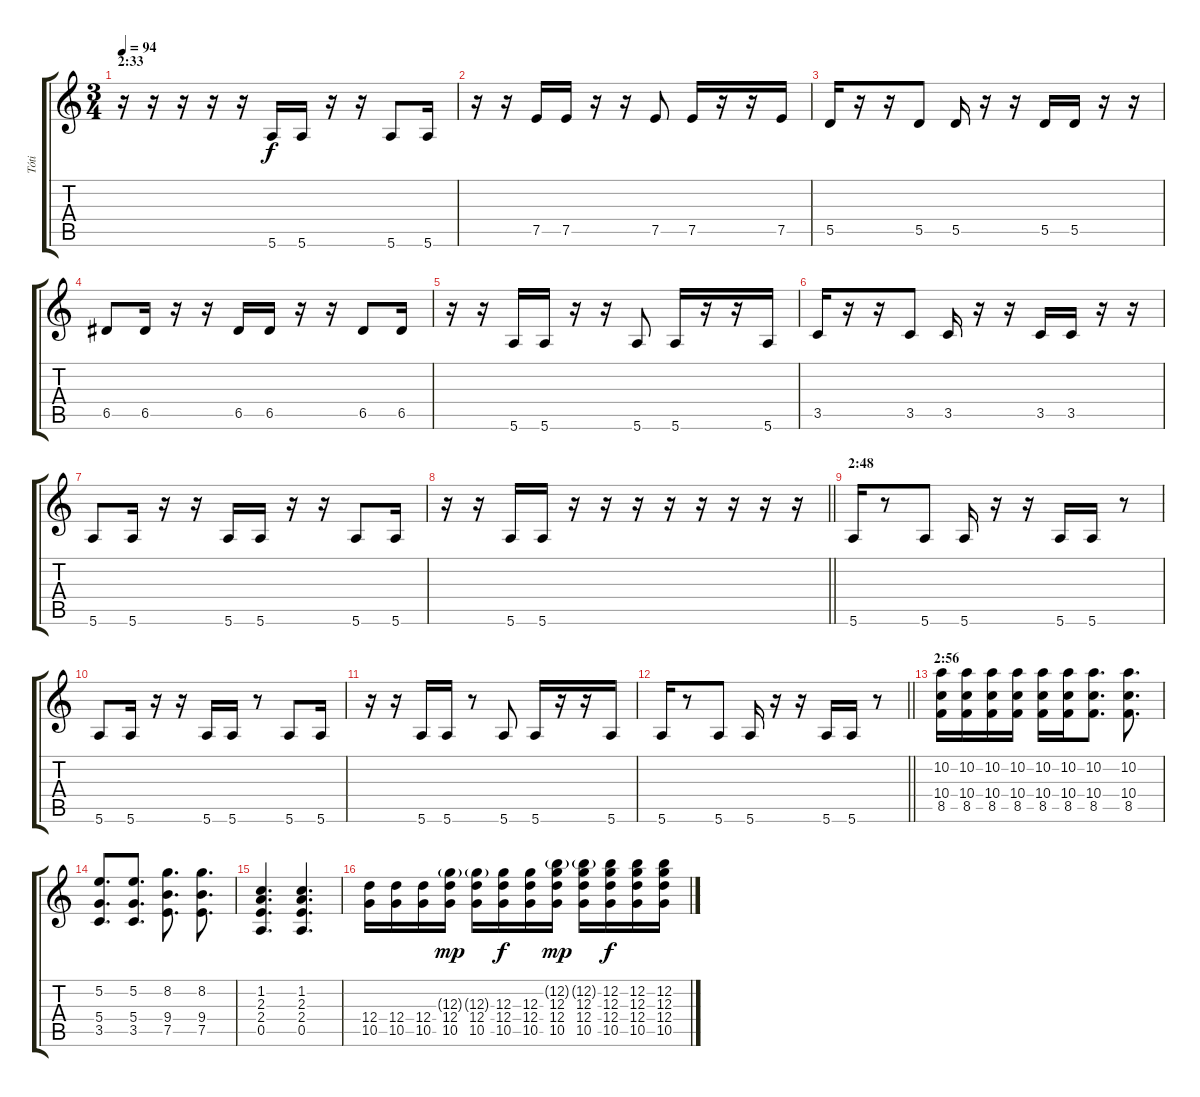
\track ("Tóti" "Tóti") {instrument distortionguitar}
\staff {score tabs}
\tuning (E4 B3 G3 D3 A2 E2) {hide}
\ts (3 4)
\section ("" "2:33")
\tempo 94
\clef g2
\ks c
r.16{dy f} r.16 r.16 r.16 r.16 5.6.16 5.6.16 r.16 r.16 5.6.8 5.6.16 |
r.16 r.16 7.5.16 7.5.16 r.16 r.16 7.5.8 7.5.16 r.16 r.16 7.5.16 |
5.5.16 r.16 r.16 5.5.8 5.5.16 r.16 r.16 5.5.16 5.5.16 r.16 r.16 |
6.5.8 6.5.16 r.16 r.16 6.5.16 6.5.16 r.16 r.16 6.5.8 6.5.16 |
r.16 r.16 5.6.16 5.6.16 r.16 r.16 5.6.8 5.6.16 r.16 r.16 5.6.16 |
3.5.16 r.16 r.16 3.5.8 3.5.16 r.16 r.16 3.5.16 3.5.16 r.16 r.16 |
5.6.8 5.6.16 r.16 r.16 5.6.16 5.6.16 r.16 r.16 5.6.8 5.6.16 |
\barLineRight lightlight
r.16 r.16 5.6.16 5.6.16 r.16 r.16 r.16 r.16 r.16 r.16 r.16 r.16 |
\section ("" "2:48")
5.6.16 r.8 5.6.8 5.6.16 r.16 r.16 5.6.16 5.6.16 r.8 |
5.6.8 5.6.16 r.16 r.16 5.6.16 5.6.16 r.8 5.6.8 5.6.16 |
r.16 r.16 5.6.16 5.6.16 r.8 5.6.8 5.6.16 r.16 r.16 5.6.16 |
\barLineRight lightlight
5.6.16 r.8 5.6.8 5.6.16 r.16 r.16 5.6.16 5.6.16 r.8 |
\section ("" "2:56")
(10.2 10.4 8.5).16 (10.2 10.4 8.5).16 (10.2 10.4 8.5).16 (10.2 10.4 8.5).16 (10.2 10.4 8.5).16 (10.2 10.4 8.5).16 (10.2 10.4 8.5).8{d} (10.2 10.4 8.5).8{d} |
(5.2 5.4 3.5).8{d} (5.2 5.4 3.5).8{d} (8.2 9.4 7.5).8{d} (8.2 9.4 7.5).8{d} |
(1.2 2.3 2.4 0.5).4{d} (1.2 2.3 2.4 0.5).4{d} |
(12.4 10.5).16 (12.4 10.5).16 (12.4 10.5).16 (12.3{g} 12.4 10.5).16{dy mp} (12.3{g} 12.4 10.5).16 (12.3 12.4 10.5).16{dy f} (12.3 12.4 10.5).16 (12.2{g} 12.3 12.4 10.5).16{dy mp} (12.2{g} 12.3 12.4 10.5).16 (12.2 12.3 12.4 10.5).16{dy f} (12.2 12.3 12.4 10.5).16 (12.2 12.3 12.4 10.5).16
